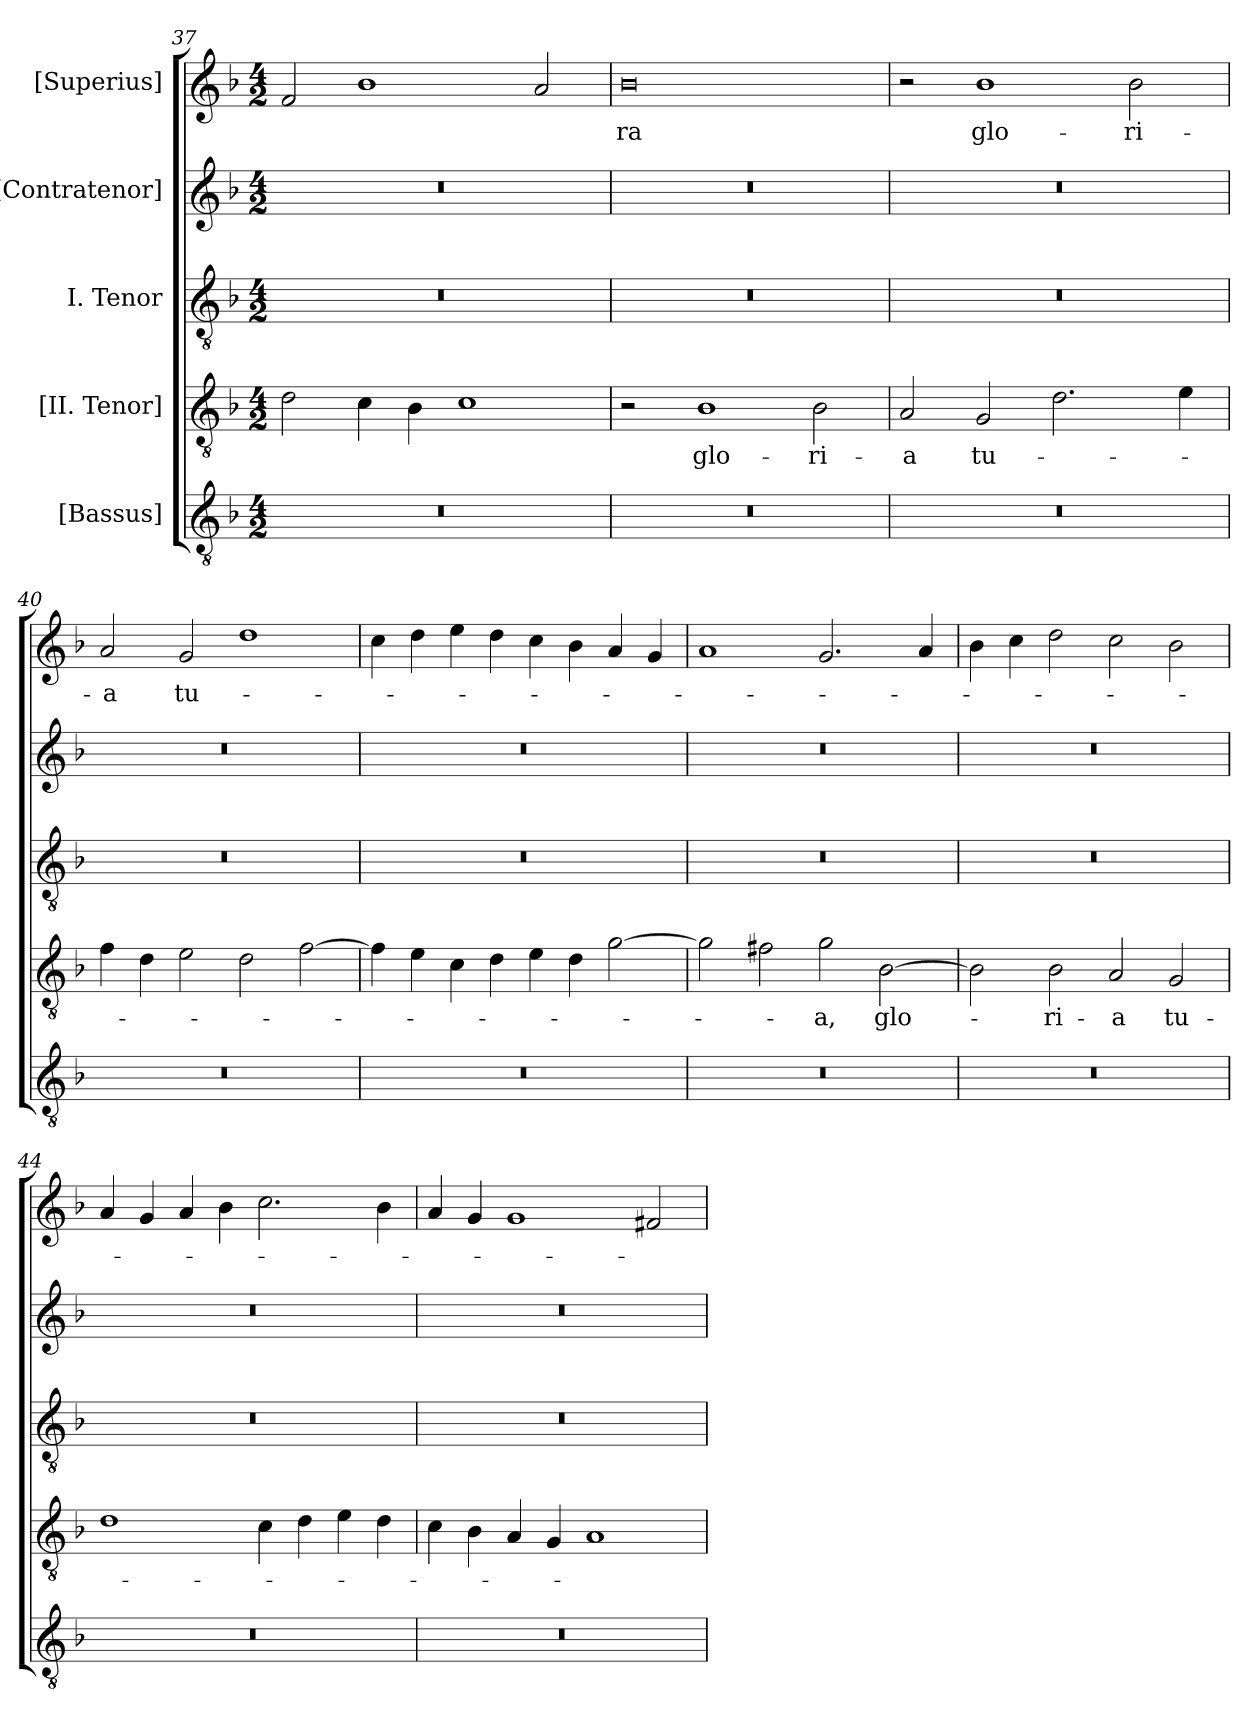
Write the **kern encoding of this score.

**kern	**kern	**text	**kern	**kern	**kern	**text
*part5	*part4	*part4	*part3	*part2	*part1	*part1
*staff5	*staff4	*staff4	*staff3	*staff2	*staff1	*staff1
*I"[Bassus]	*I"[II. Tenor]	*	*I"I. Tenor	*I"[Contratenor]	*I"[Superius]	*
*clefGv2	*clefGv2	*	*clefGv2	*clefG2	*clefG2	*
*k[b-]	*k[b-]	*	*k[b-]	*k[b-]	*k[b-]	*
*M4/2	*M4/2	*	*M4/2	*M4/2	*M4/2	*
=37	=37	=37	=37	=37	=37	=37
0r	2d\	.	0r	0r	2f/	.
.	4c\	.	.	.	1b-\	.
.	4B-\	.	.	.	.	.
.	1c\	.	.	.	.	.
.	.	.	.	.	2a/	.
=38	=38	=38	=38	=38	=38	=38
0r	2r	.	0r	0r	0b-\	-ra
.	1B-\	glo-	.	.	.	.
.	2B-\	-ri-	.	.	.	.
=39	=39	=39	=39	=39	=39	=39
0r	2A/	-a	0r	0r	2r	.
.	2G/	tu-	.	.	1b-\	glo-
.	2.d\	.	.	.	.	.
.	.	.	.	.	2b-\	-ri-
.	4e\	.	.	.	.	.
=40	=40	=40	=40	=40	=40	=40
0r	4f\	.	0r	0r	2a/	-a
.	4d\	.	.	.	.	.
.	2e\	.	.	.	2g/	tu-
.	2d\	.	.	.	1dd\	.
.	[2f\	.	.	.	.	.
=41	=41	=41	=41	=41	=41	=41
0r	4f\]	.	0r	0r	4cc\	.
.	4e\	.	.	.	4dd\	.
.	4c\	.	.	.	4ee\	.
.	4d\	.	.	.	4dd\	.
.	4e\	.	.	.	4cc\	.
.	4d\	.	.	.	4b-\	.
.	[2g\	.	.	.	4a/	.
.	.	.	.	.	4g/	.
=42	=42	=42	=42	=42	=42	=42
0r	2g\]	.	0r	0r	1a/	.
.	2f#X\	.	.	.	.	.
.	2g\	-a,	.	.	2.g/	.
.	[2B-\	glo-	.	.	.	.
.	.	.	.	.	4a/	.
=43	=43	=43	=43	=43	=43	=43
0r	2B-\]	.	0r	0r	4b-\	.
.	.	.	.	.	4cc\	.
.	2B-\	-ri-	.	.	2dd\	.
.	2A/	-a	.	.	2cc\	.
.	2G/	tu-	.	.	2b-\	.
=44	=44	=44	=44	=44	=44	=44
0r	1d\	.	0r	0r	4a/	.
.	.	.	.	.	4g/	.
.	.	.	.	.	4a/	.
.	.	.	.	.	4b-\	.
.	4c\	.	.	.	2.cc\	.
.	4d\	.	.	.	.	.
.	4e\	.	.	.	.	.
.	4d\	.	.	.	4b-\	.
=45	=45	=45	=45	=45	=45	=45
0r	4c\	.	0r	0r	4a/	.
.	4B-\	.	.	.	4g/	.
.	4A/	.	.	.	1g/	.
.	4G/	.	.	.	.	.
.	1A/	.	.	.	.	.
.	.	.	.	.	2f#X/	.
=	=	=	=	=	=	=
*-	*-	*-	*-	*-	*-	*-
